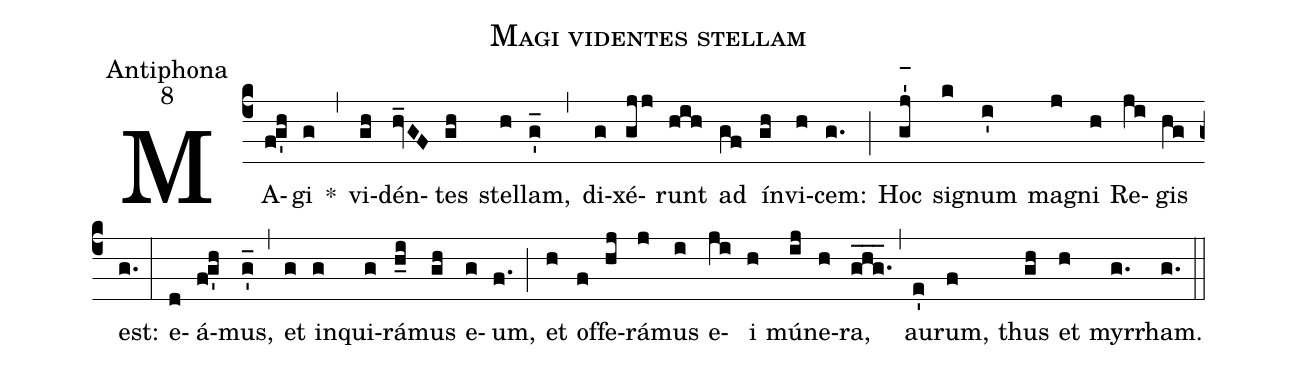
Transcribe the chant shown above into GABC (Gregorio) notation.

name:Magi videntes stellam;
office-part:Antiphona;
mode:8;
%%
(c4) MA(f!g'h)gi(g) *(,) vi(gh)dén(hv_GF)tes(gh) stel(h)lam,(g'_) (,) di(g)xé(gjj)runt(hih) ad(gf) ín(gh)vi(h)cem:(g.) (;) Hoc(gj'_) si(k)gnum(i') ma(j)gni(h) Re(ji)gis(hg) est:(g.) (:) e(d)á(f!g'h)mus,(g'_) (,) et(g) in(g)qui(g)rá(h_i)mus(gh) e(g)um,(f.) (;) et(h) of(f)fe(hj)rá(j)mus(i) e(ji)i(h) mú(ij)ne(h)ra,(ghg___.) (,) au(e')rum,(f) thus(gh) et(h) myr(g.)rham.(g.) (::)
